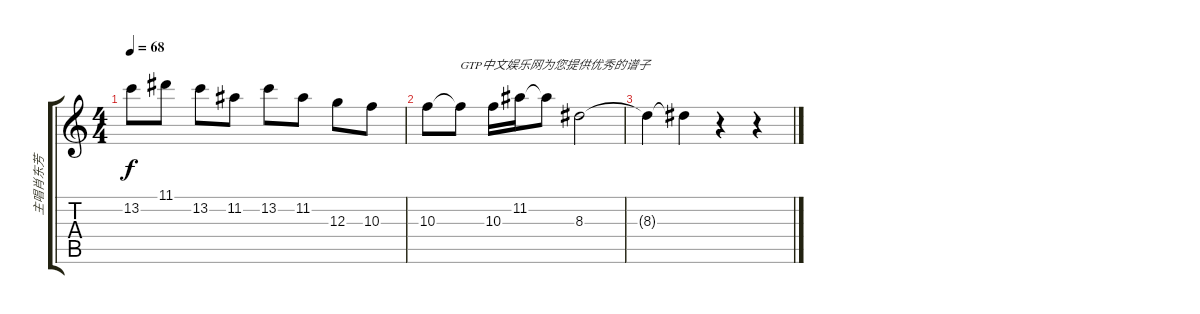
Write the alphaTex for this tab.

\track ("主唱肖东芳" "主唱肖东芳") {instrument acousticguitarsteel}
\staff {score tabs}
\tuning (E4 B3 G3 D3 A2 E2) {hide}
\ts (4 4)
\tempo 68
\clef g2
\ks c
13.2.8{dy f} 11.1.8 13.2.8 11.2.8 13.2.8 11.2.8 12.3.8 10.3.8 |
10.3.8 10.3{t}.8{txt "GTP中文娱乐网为您提供优秀的谱子"} 10.3.16 11.2.16 11.2{t}.8 8.3.2 |
8.3{t}.4 8.3{t}.4 r.4 r.4
